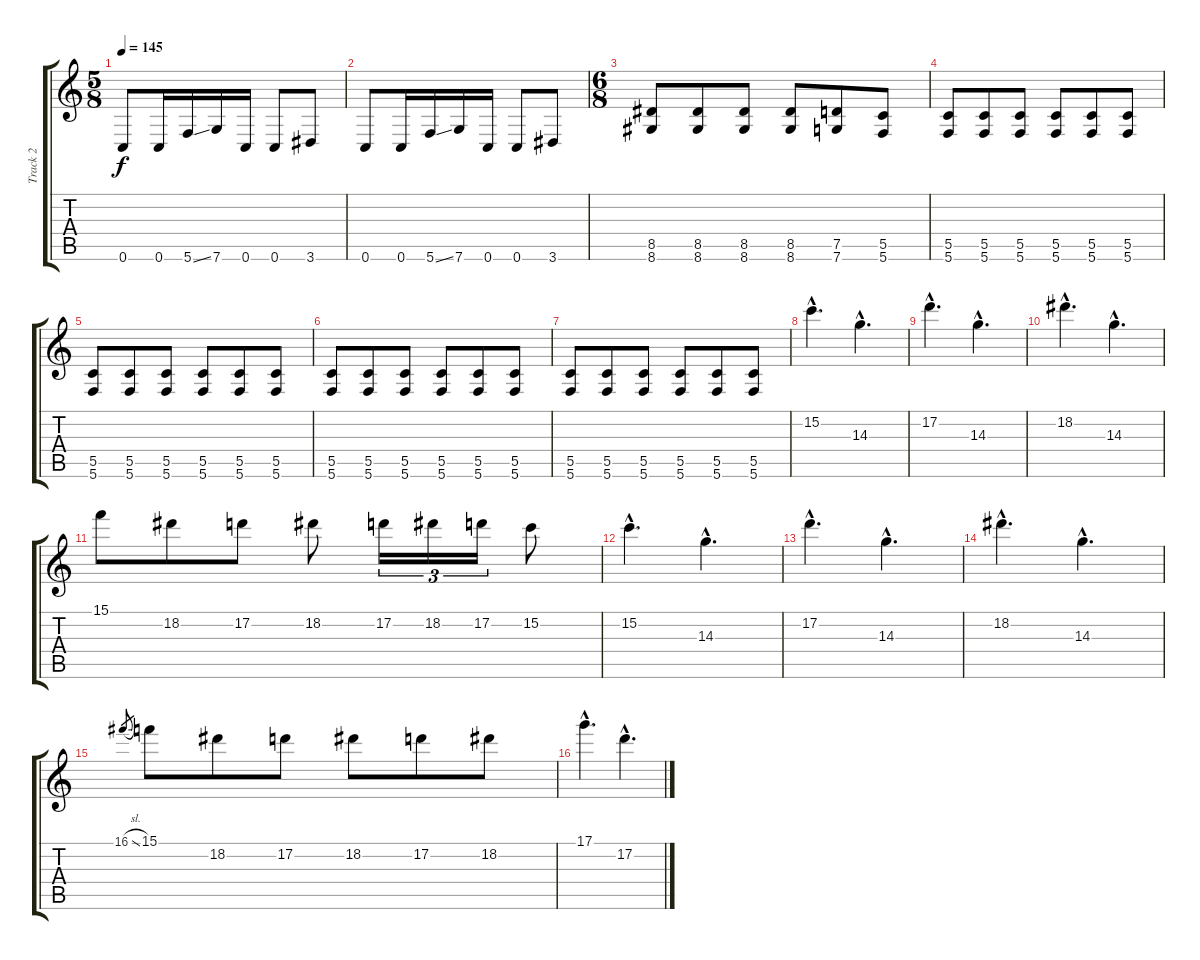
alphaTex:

\track ("Track 2" "Track 2") {instrument distortionguitar}
\staff {score tabs}
\tuning (D4 A3 F3 C3 G2 C2) {hide}
\ts (5 8)
\tempo 145
\clef g2
\ks c
0.6.8{dy f} 0.6.16 5.6{ss}.16 7.6.16 0.6.16 0.6.8 3.6.8 |
0.6.8 0.6.16 5.6{ss}.16 7.6.16 0.6.16 0.6.8 3.6.8 |
\ts (6 8)
(8.5 8.6).8 (8.5 8.6).8 (8.5 8.6).8 (8.5 8.6).8 (7.5 7.6).8 (5.5 5.6).8 |
(5.5 5.6).8 (5.5 5.6).8 (5.5 5.6).8 (5.5 5.6).8 (5.5 5.6).8 (5.5 5.6).8 |
(5.5 5.6).8 (5.5 5.6).8 (5.5 5.6).8 (5.5 5.6).8 (5.5 5.6).8 (5.5 5.6).8 |
(5.5 5.6).8 (5.5 5.6).8 (5.5 5.6).8 (5.5 5.6).8 (5.5 5.6).8 (5.5 5.6).8 |
(5.5 5.6).8 (5.5 5.6).8 (5.5 5.6).8 (5.5 5.6).8 (5.5 5.6).8 (5.5 5.6).8 |
15.2{hac}.4{d} 14.3{hac}.4{d} |
17.2{hac}.4{d} 14.3{hac}.4{d} |
18.2{hac}.4{d} 14.3{hac}.4{d} |
15.1.8 18.2.8 17.2.8 18.2.8 17.2.16{tu (3 2)} 18.2.16{tu (3 2)} 17.2.16{tu (3 2)} 15.2.8 |
15.2{hac}.4{d} 14.3{hac}.4{d} |
17.2{hac}.4{d} 14.3{hac}.4{d} |
18.2{hac}.4{d} 14.3{hac}.4{d} |
16.1{sl}.8{gr} 15.1.8 18.2.8 17.2.8 18.2.8 17.2.8 18.2.8 |
17.1{hac}.4{d} 17.2{hac}.4{d}
